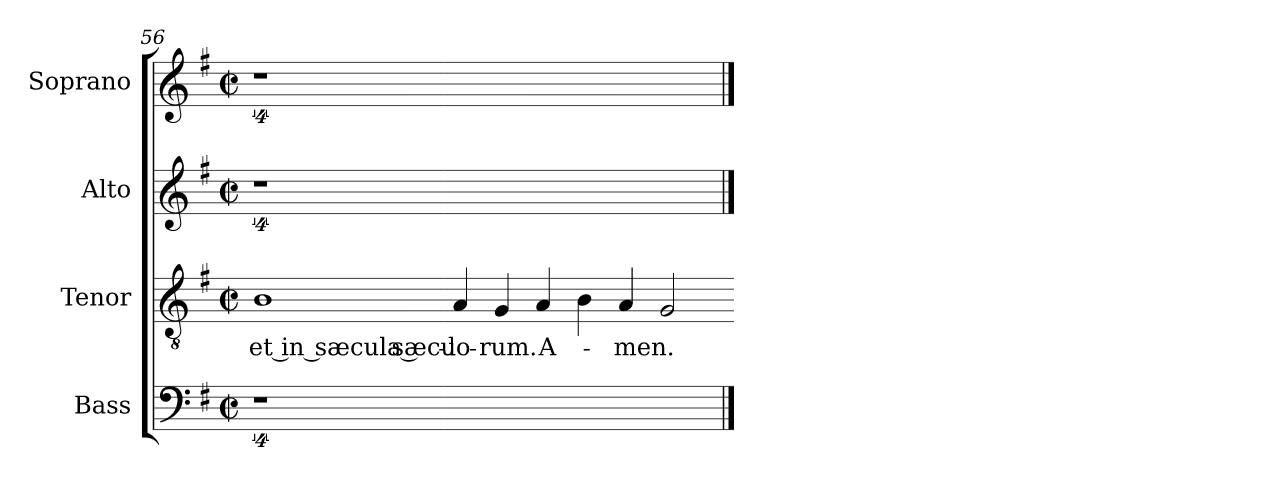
**kern	**kern	**text	**kern	**kern
*part4	*part3	*part3	*part2	*part1
*staff4	*staff3	*staff3	*staff2	*staff1
*I"Bass	*I"Tenor	*	*I"Alto	*I"Soprano
*I'B	*I'T	*	*I'A	*I'S
*clefF4	*clefGv2	*	*clefG2	*clefG2
*k[f#]	*k[f#]	*	*k[f#]	*k[f#]
*G:	*G:	*	*G:	*G:
*M4/2	*M4/2	*	*M4/2	*M4/2
*met(c|)	*met(c|)	*	*met(c|)	*met(c|)
=56	=56	=56	=56	=56
!	!	!LO:LY:b	!	!
4%11r	1B/	et in sæcula sæcu-	4%11r	4%11r
!	!	!LO:LY:b	!	!
.	4A	-lo-	.	.
!	!	!LO:LY:b	!	!
.	4G	-rum.	.	.
!	!	!LO:LY:b	!	!
.	4A	A-	.	.
.	4B	.	.	.
!	!	!LO:LY:b	!	!
.	4A	men.	.	.
.	2G	.	.	.
==	=-	==	==	==
*-	*-	*-	*-	*-
